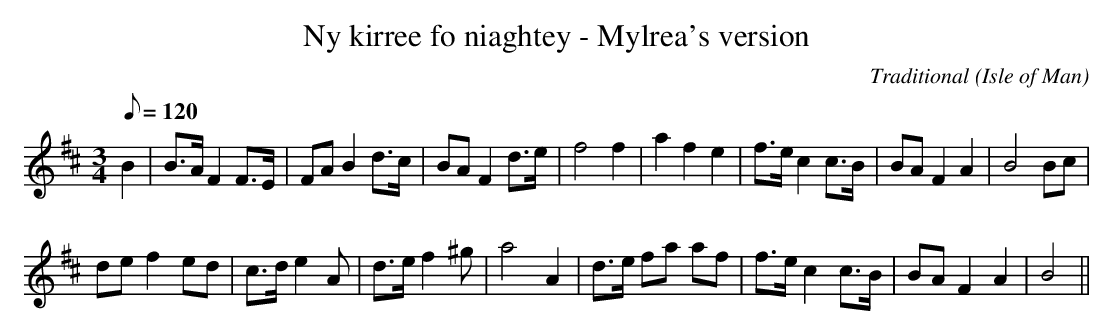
X:1
T:Ny kirree fo niaghtey - Mylrea's version
C:Traditional
O:Isle of Man
M:3/4
L:1/8
Q:120
K:D
B2|B>A F2 F>E|FA B2 d>c|BA F2 d>e|f4 f2|a2 f2 e2|f>e c2 c>B|BA F2 A2|B4 Bc|
de f2 ed|c>d e2 A|d>e f2 ^g|a4 A2|d>e fa af|f>e c2 c>B|BA F2 A2|B4||
